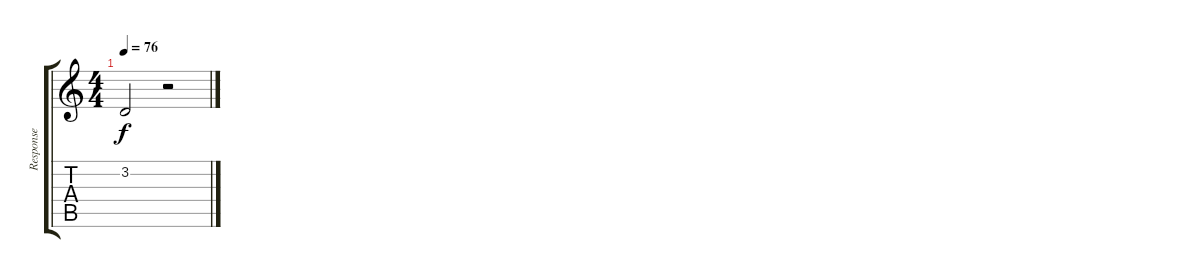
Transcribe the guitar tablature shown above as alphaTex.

\track ("Response" "Response") {instrument choiraahs}
\staff {score tabs}
\tuning (E4 B3 G3 D3 A2 E2) {hide}
\ts (4 4)
\tempo 76
\clef g2
\ks c
3.2{t}.2{dy f} r.2
